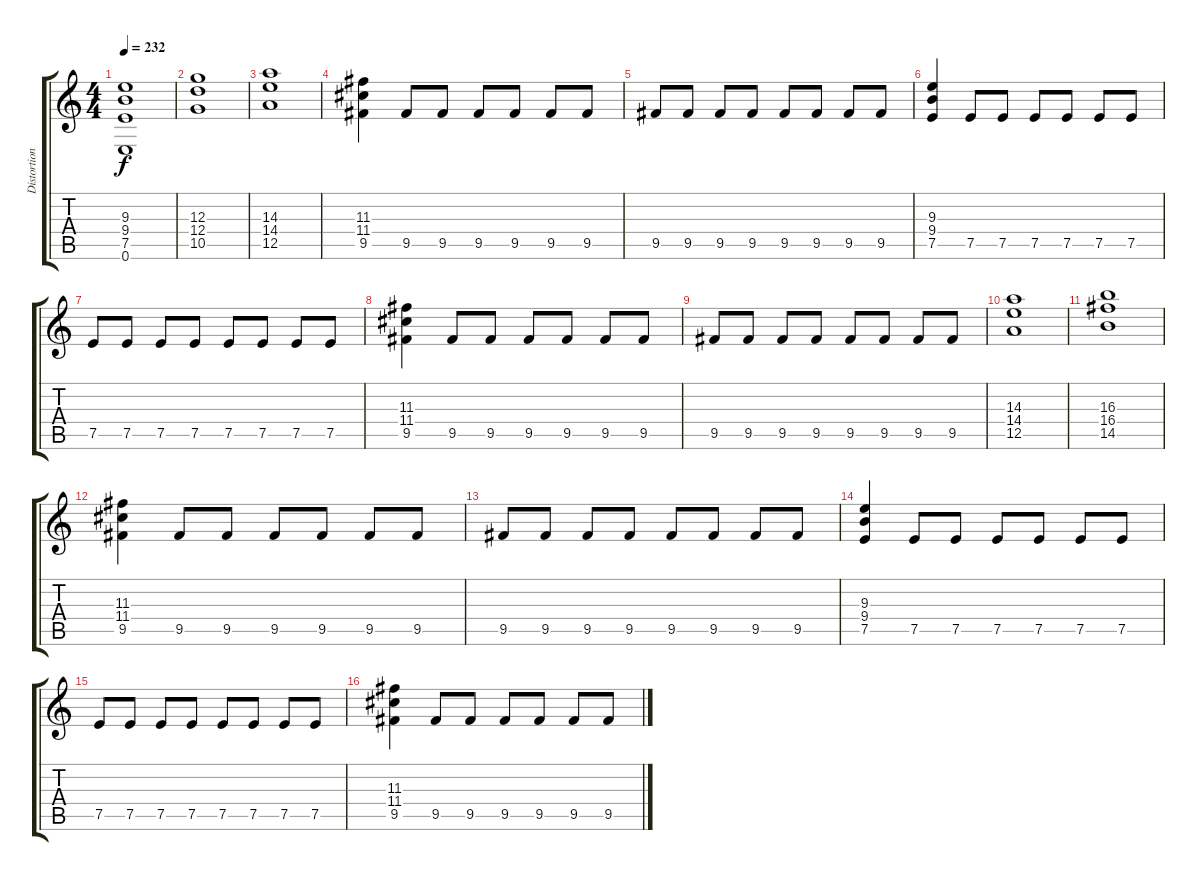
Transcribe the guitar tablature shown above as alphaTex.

\track ("Distortion Guitar" "Distortion") {instrument distortionguitar}
\staff {score tabs}
\tuning (E4 B3 G3 D3 A2 E2) {hide}
\ts (4 4)
\tempo 232
\clef g2
\ks c
(9.3{t} 9.4{t} 7.5{t} 0.6{t}).1{dy f} |
(12.3 12.4 10.5).1 |
(14.3 14.4 12.5).1 |
(11.3 11.4 9.5).4 9.5.8 9.5.8 9.5.8 9.5.8 9.5.8 9.5.8 |
9.5.8 9.5.8 9.5.8 9.5.8 9.5.8 9.5.8 9.5.8 9.5.8 |
(9.3 9.4 7.5).4 7.5.8 7.5.8 7.5.8 7.5.8 7.5.8 7.5.8 |
7.5.8 7.5.8 7.5.8 7.5.8 7.5.8 7.5.8 7.5.8 7.5.8 |
(11.3 11.4 9.5).4 9.5.8 9.5.8 9.5.8 9.5.8 9.5.8 9.5.8 |
9.5.8 9.5.8 9.5.8 9.5.8 9.5.8 9.5.8 9.5.8 9.5.8 |
(14.3 14.4 12.5).1 |
(16.3 16.4 14.5).1 |
(11.3 11.4 9.5).4 9.5.8 9.5.8 9.5.8 9.5.8 9.5.8 9.5.8 |
9.5.8 9.5.8 9.5.8 9.5.8 9.5.8 9.5.8 9.5.8 9.5.8 |
(9.3 9.4 7.5).4 7.5.8 7.5.8 7.5.8 7.5.8 7.5.8 7.5.8 |
7.5.8 7.5.8 7.5.8 7.5.8 7.5.8 7.5.8 7.5.8 7.5.8 |
(11.3 11.4 9.5).4 9.5.8 9.5.8 9.5.8 9.5.8 9.5.8 9.5.8
